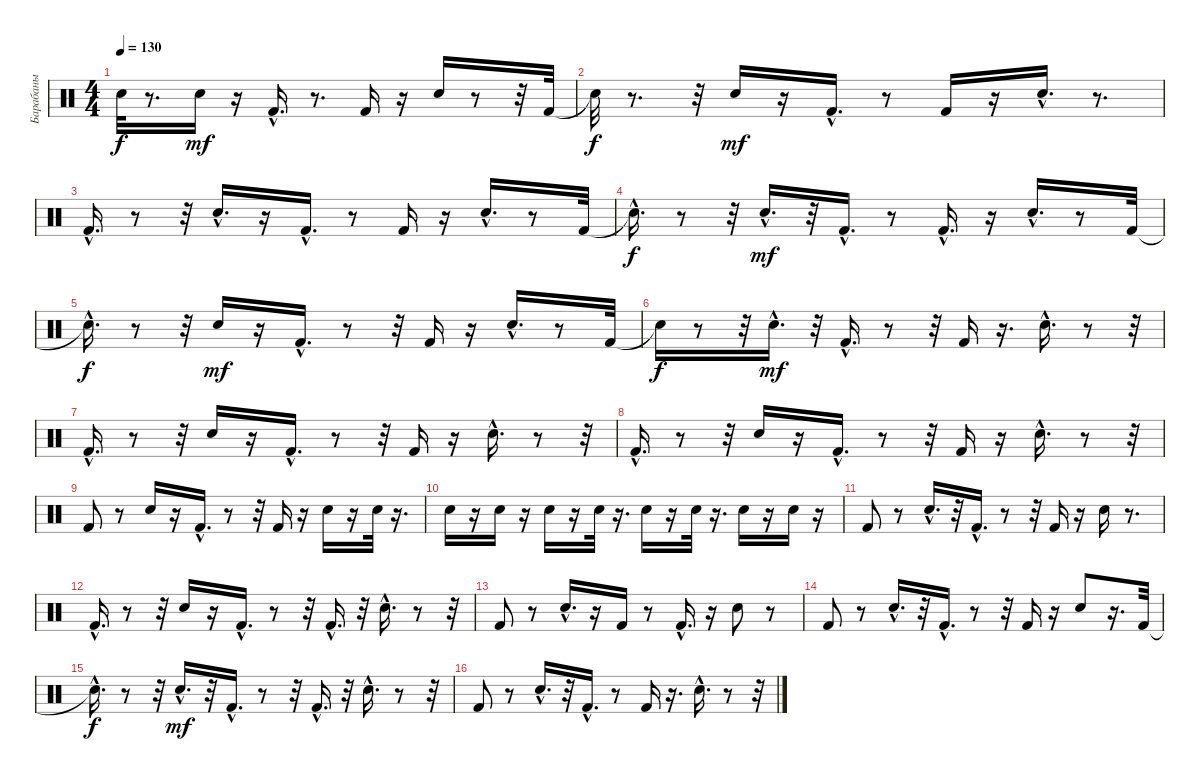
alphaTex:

\track ("Барабаны" "Барабаны") {instrument percussion}
\staff {score}
\articulation defaults
\ts (4 4)
\tempo 130
\clef neutral
\ks c "Snare (hit)"{t}.32{dy f}
r.8{d} "Snare (hit) 2".16{dy mf} r.16 "Kick (hit) 2"{hac}.16{d} r.8{d} "Kick (hit) 2".16 r.16 "Snare (hit) 2".16 r.8 r.32 "Kick (hit) 2".32 |
"Snare (hit)"{t}.32{dy f} r.8{d} r.32 "Snare (hit) 2".16{dy mf} r.16 "Kick (hit) 2"{hac}.16{d} r.8 "Kick (hit) 2".16 r.16 "Snare (hit) 2"{hac}.16{d} r.8{d} |
"Kick (hit) 2"{hac}.16{d} r.8 r.32 "Snare (hit) 2"{hac}.16{d} r.16 "Kick (hit) 2"{hac}.16{d} r.8 "Kick (hit) 2".16 r.16 "Snare (hit) 2"{hac}.16{d} r.8 "Kick (hit) 2".32 |
"Snare (hit)"{hac t}.16{d dy f} r.8 r.32 "Snare (hit) 2"{hac}.16{d dy mf} r.32 "Kick (hit) 2"{hac}.16{d} r.8 "Kick (hit) 2"{hac}.16{d} r.16 "Snare (hit) 2"{hac}.16{d} r.8 "Kick (hit) 2".32 |
"Snare (hit)"{hac t}.16{d dy f} r.8 r.32 "Snare (hit) 2".16{dy mf} r.16 "Kick (hit) 2"{hac}.16{d} r.8 r.32 "Kick (hit) 2".16 r.16 "Snare (hit) 2"{hac}.16{d} r.8 "Kick (hit) 2".32 |
"Snare (hit)"{t}.16{dy f} r.8 r.32 "Snare (hit) 2"{hac}.16{d dy mf} r.32 "Kick (hit) 2"{hac}.16{d} r.8 r.32 "Kick (hit) 2".16 r.16{d} "Snare (hit) 2"{hac}.16{d} r.8 r.32 |
"Kick (hit) 2"{hac}.16{d} r.8 r.32 "Snare (hit) 2".16 r.16 "Kick (hit) 2"{hac}.16{d} r.8 r.32 "Kick (hit) 2".16 r.16 "Snare (hit) 2"{hac}.16{d} r.8 r.32 |
"Kick (hit) 2"{hac}.16{d} r.8 r.32 "Snare (hit) 2".16 r.16 "Kick (hit) 2"{hac}.16{d} r.8 r.32 "Kick (hit) 2".16 r.16 "Snare (hit) 2"{hac}.16{d} r.8 r.32 |
"Kick (hit) 2".8 r.8 "Snare (hit) 2".16 r.16 "Kick (hit) 2"{hac}.16{d} r.8 r.32 "Kick (hit) 2".16 r.16 "Snare (hit) 2".16 r.16 "Snare (hit) 2".32 r.16{d} |
"Snare (hit) 2".16 r.16 "Snare (hit) 2".16 r.16 "Snare (hit) 2".16 r.16 "Snare (hit) 2".32 r.16{d} "Snare (hit) 2".16 r.16 "Snare (hit) 2".32 r.16{d} "Snare (hit) 2".16 r.16 "Snare (hit) 2".16 r.16 |
"Kick (hit) 2".8 r.8 "Snare (hit) 2"{hac}.16{d} r.32 "Kick (hit) 2"{hac}.16{d} r.8 r.32 "Kick (hit) 2".16 r.16 "Snare (hit) 2".16 r.8{d} |
"Kick (hit) 2"{hac}.16{d} r.8 r.32 "Snare (hit) 2".16 r.16 "Kick (hit) 2"{hac}.16{d} r.8 r.32 "Kick (hit) 2"{hac}.16{d} r.32 "Snare (hit) 2"{hac}.16{d} r.8 r.32 |
"Kick (hit) 2".8 r.8 "Snare (hit) 2"{hac}.16{d} r.16 "Kick (hit) 2".16 r.8 "Kick (hit) 2"{hac}.16{d} r.16 "Snare (hit) 2".8 r.8 |
"Kick (hit) 2".8 r.8 "Snare (hit) 2"{hac}.16{d} r.32 "Kick (hit) 2"{hac}.16{d} r.8 r.32 "Kick (hit) 2".16 r.16 "Snare (hit) 2".8 r.16{d} "Kick (hit) 2".32 |
"Snare (hit)"{hac t}.16{d dy f} r.8 r.32 "Snare (hit) 2"{hac}.16{d dy mf} r.32 "Kick (hit) 2"{hac}.16{d} r.8 r.32 "Kick (hit) 2"{hac}.16{d} r.32 "Snare (hit) 2"{hac}.16{d} r.8 r.32 |
"Kick (hit) 2".8 r.8 "Snare (hit) 2"{hac}.16{d} r.32 "Kick (hit) 2"{hac}.16{d} r.8 "Kick (hit) 2".16 r.16{d} "Snare (hit) 2"{hac}.16{d} r.8 r.32
